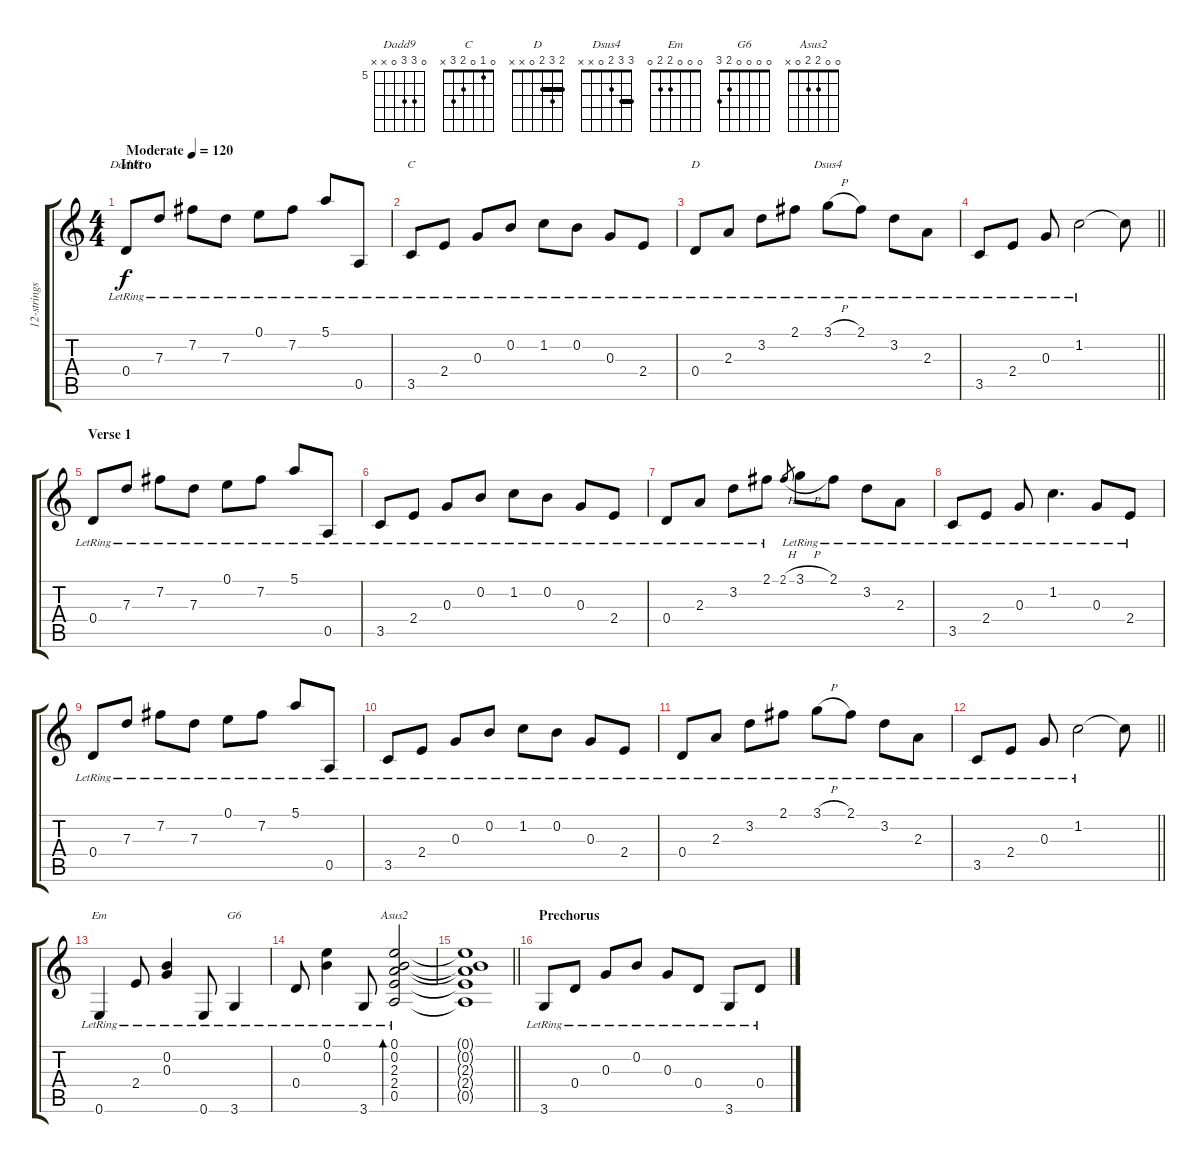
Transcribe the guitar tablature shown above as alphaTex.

\track ("12-strings guitar" "12-strings") {instrument acousticguitarsteel}
\staff {score tabs}
\tuning (E4 B3 G3 D3 A2 E2) {hide}
\chord ("Dadd9" 0 7 7 0 x x) {firstfret 5}
\chord ("C" 0 1 0 2 3 x)
\chord ("D" 2 3 2 0 x x) {barre 2}
\chord ("Dsus4" 3 3 2 0 x x) {barre 3}
\chord ("Em" 0 0 0 2 2 0)
\chord ("G6" 0 0 0 0 2 3)
\chord ("Asus2" 0 0 2 2 0 x)
\ts (4 4)
\section ("" "Intro")
\tempo (120 "Moderate")
\clef g2
\ks c
0.4{lr}.8{ch "Dadd9" dy f instrument acousticguitarsteel} 7.3{lr}.8 7.2{lr}.8 7.3{lr}.8 0.1{lr}.8 7.2{lr}.8 5.1{lr}.8 0.5{lr}.8 |
3.5{lr}.8{ch "C"} 2.4{lr}.8 0.3{lr}.8 0.2{lr}.8 1.2{lr}.8 0.2{lr}.8 0.3{lr}.8 2.4{lr}.8 |
0.4{lr}.8{ch "D"} 2.3{lr}.8 3.2{lr}.8 2.1{lr}.8 3.1{h lr}.8{ch "Dsus4"} 2.1{lr}.8 3.2{lr}.8 2.3{lr}.8 |
\barLineRight lightlight
3.5{lr}.8 2.4{lr}.8 0.3{lr}.8 1.2{lr}.2 1.2{t}.8 |
\section ("" "Verse 1")
0.4{lr}.8 7.3{lr}.8 7.2{lr}.8 7.3{lr}.8 0.1{lr}.8 7.2{lr}.8 5.1{lr}.8 0.5{lr}.8 |
3.5{lr}.8 2.4{lr}.8 0.3{lr}.8 0.2{lr}.8 1.2{lr}.8 0.2{lr}.8 0.3{lr}.8 2.4{lr}.8 |
0.4{lr}.8 2.3{lr}.8 3.2{lr}.8 2.1{lr}.8 2.1{h}.8{gr} 3.1{h lr}.8 2.1{lr}.8 3.2{lr}.8 2.3{lr}.8 |
3.5{lr}.8 2.4{lr}.8 0.3{lr}.8 1.2{lr}.4{d} 0.3{lr}.8 2.4{lr}.8 |
0.4{lr}.8 7.3{lr}.8 7.2{lr}.8 7.3{lr}.8 0.1{lr}.8 7.2{lr}.8 5.1{lr}.8 0.5{lr}.8 |
3.5{lr}.8 2.4{lr}.8 0.3{lr}.8 0.2{lr}.8 1.2{lr}.8 0.2{lr}.8 0.3{lr}.8 2.4{lr}.8 |
0.4{lr}.8 2.3{lr}.8 3.2{lr}.8 2.1{lr}.8 3.1{h lr}.8 2.1{lr}.8 3.2{lr}.8 2.3{lr}.8 |
\barLineRight lightlight
3.5{lr}.8 2.4{lr}.8 0.3{lr}.8 1.2{lr}.2 1.2{t}.8 |
0.6{lr}.4{ch "Em"} 2.4{lr}.8 (0.2{lr} 0.3).4 0.6{lr}.8 3.6{lr}.4{ch "G6"} |
0.4{lr}.8 (0.1{lr} 0.2{lr}).4 3.6{lr}.8 (0.1{lr} 0.2{lr} 2.3{lr} 2.4{lr} 0.5{lr}).2{bd 120 ch "Asus2"} |
\barLineRight lightlight
(0.1{t} 0.2{t} 2.3{t} 2.4{t} 0.5{t}).1 |
\section ("" "Prechorus")
3.6{lr}.8 0.4{lr}.8 0.3{lr}.8 0.2{lr}.8 0.3{lr}.8 0.4{lr}.8 3.6{lr}.8 0.4{lr}.8
